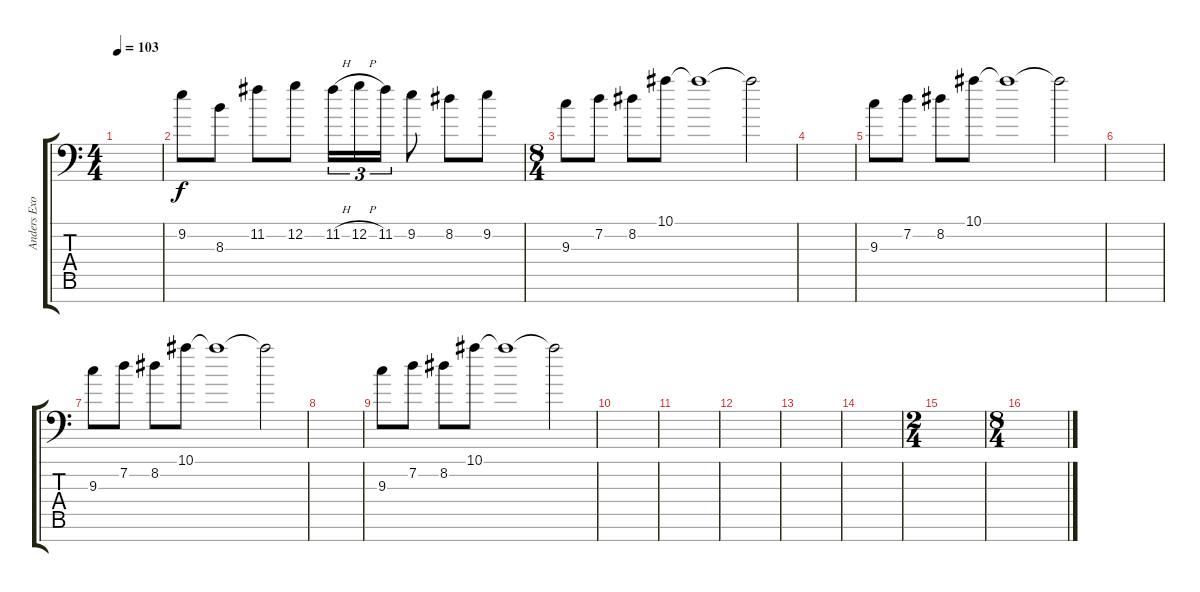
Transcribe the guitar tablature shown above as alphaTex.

\track ("Anders Exo Kragh-rythem and lead guitar" "Anders Exo") {instrument distortionguitar}
\staff {score tabs}
\tuning (C4 G3 Eb3 Bb2 F2 C2 G1) {hide}
\ts (4 4)
\tempo 103
\clef f4
\ks c
|
9.2.8{volume 8} 8.3.8 11.2.8 12.2.8 11.2{h}.16{tu (3 2)} 12.2{h}.16{tu (3 2)} 11.2.16{tu (3 2)} 9.2.8 8.2.8 9.2.8 |
\ts (8 4)
9.3.8 7.2.8 8.2.8 10.1.8 10.1{t}.1 10.1{t}.2 |
|
9.3.8 7.2.8 8.2.8 10.1.8 10.1{t}.1 10.1{t}.2 |
|
9.3.8 7.2.8 8.2.8 10.1.8 10.1{t}.1 10.1{t}.2 |
|
9.3.8 7.2.8 8.2.8 10.1.8 10.1{t}.1 10.1{t}.2 |
|
|
|
|
|
\ts (2 4)
|
\ts (8 4)
